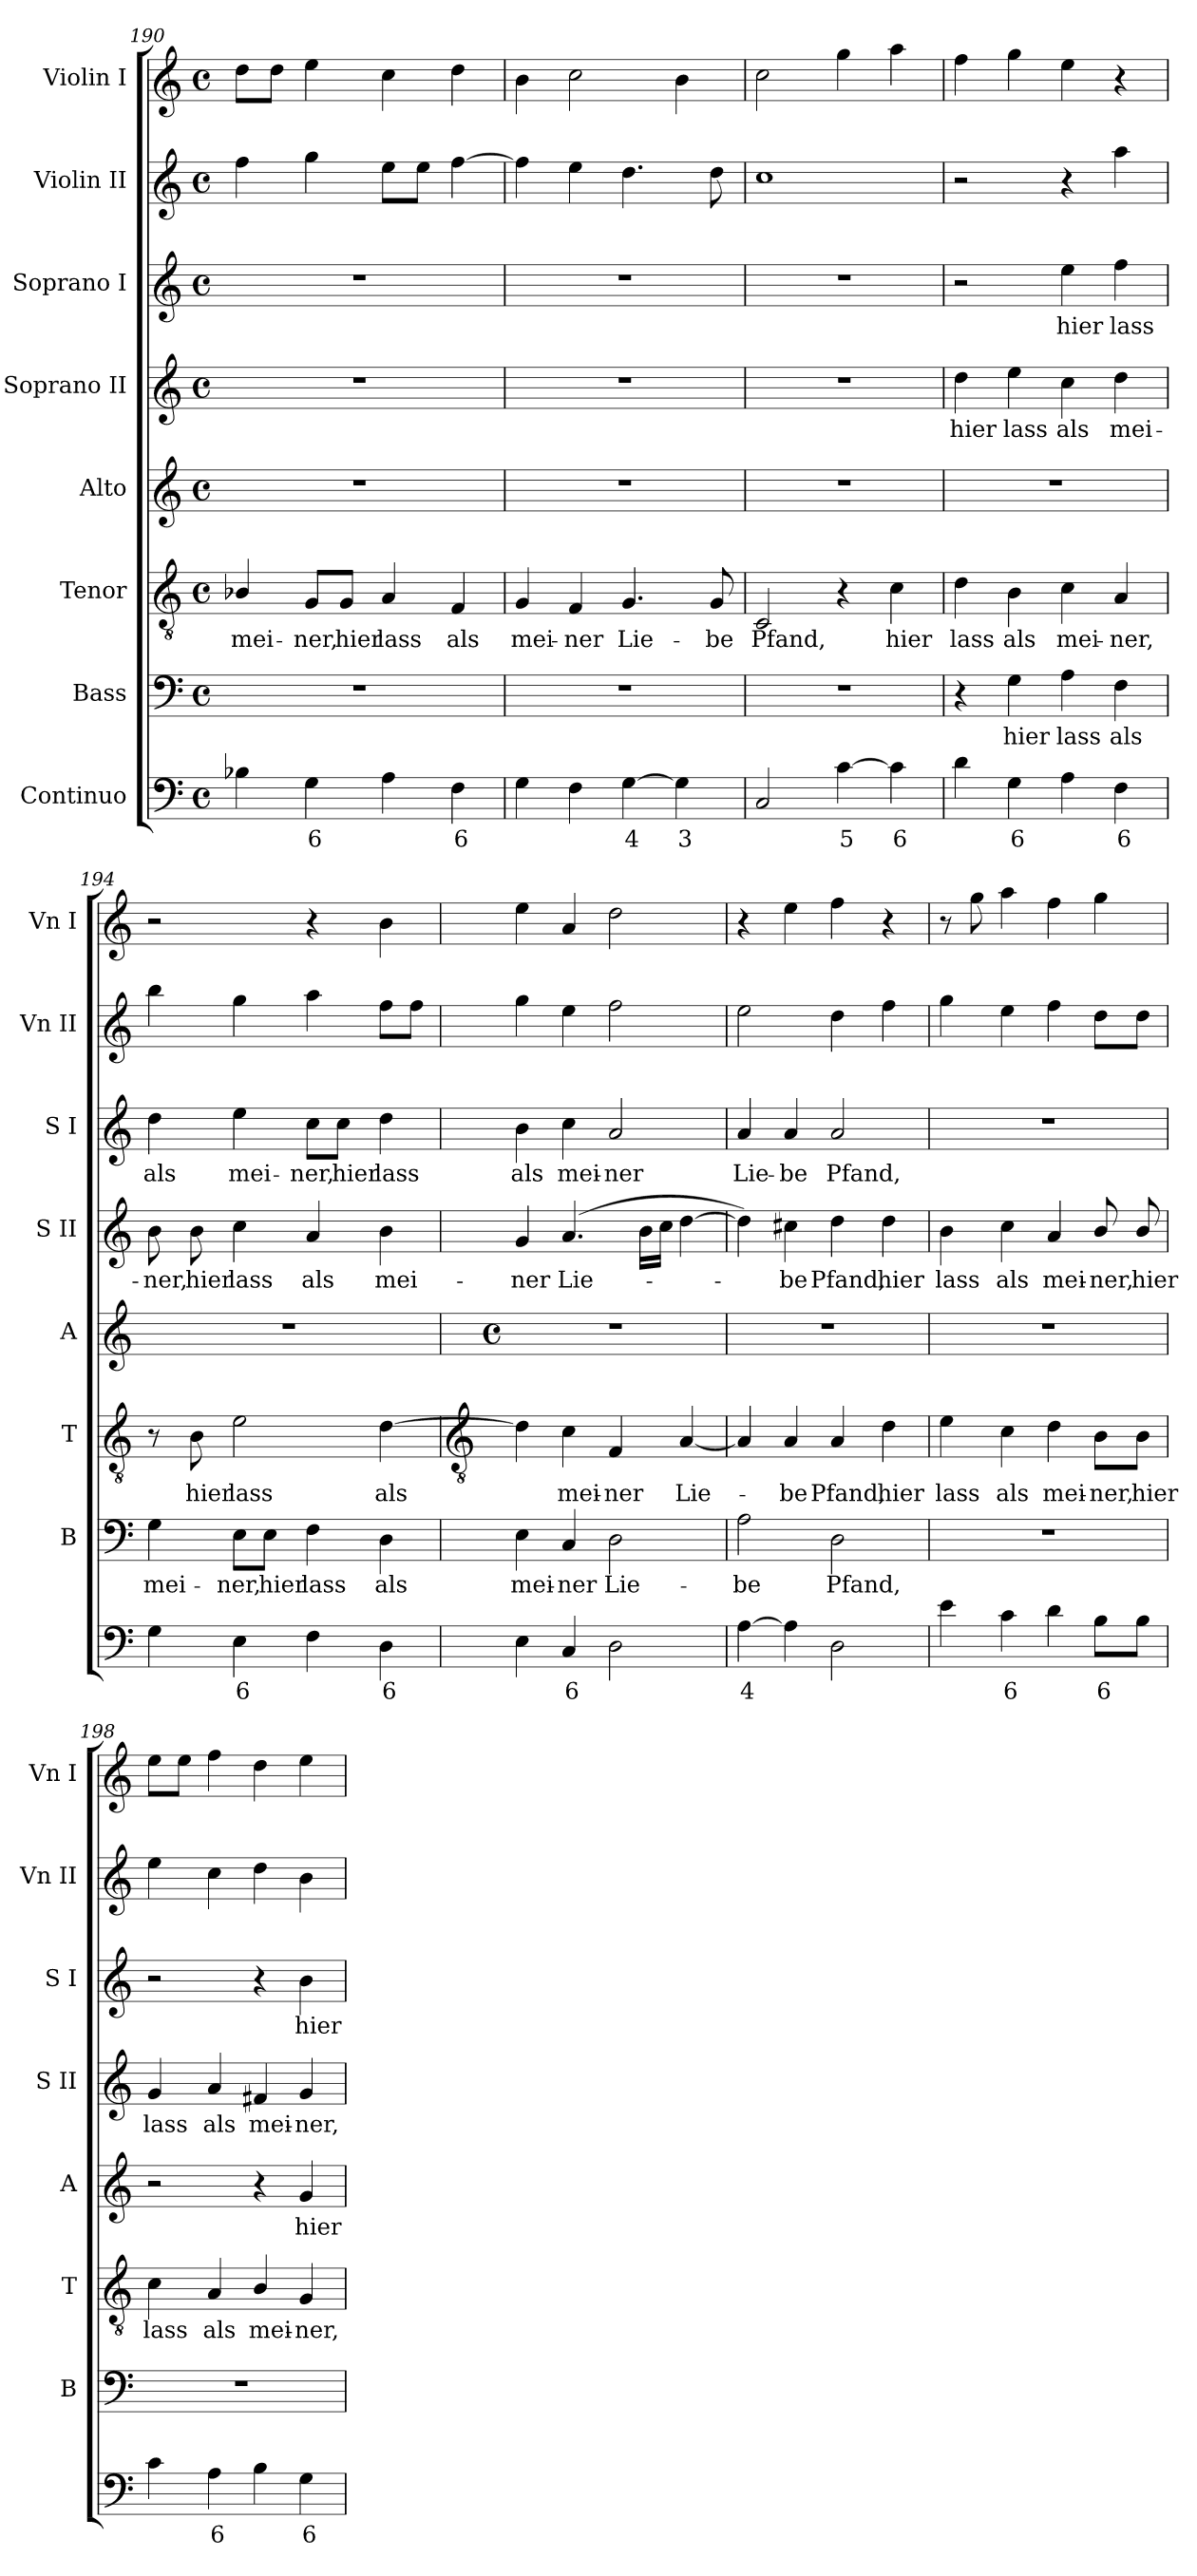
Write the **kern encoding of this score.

**kern	**text	**kern	**text	**kern	**text	**kern	**text	**kern	**text	**kern	**text	**kern	**kern
*part8	*part8	*part7	*part7	*part6	*part6	*part5	*part5	*part4	*part4	*part3	*part3	*part2	*part1
*staff8	*staff8	*staff7	*staff7	*staff6	*staff6	*staff5	*staff5	*staff4	*staff4	*staff3	*staff3	*staff2	*staff1
*I"Continuo	*	*I"Bass	*	*I"Tenor	*	*I"Alto	*	*I"Soprano II	*	*I"Soprano I	*	*I"Violin II	*I"Violin I
*	*	*I'B	*	*I'T	*	*I'A	*	*I'S II	*	*I'S I	*	*I'Vn II	*I'Vn I
!!LO:LB:g=z
*clefF4	*	*clefF4	*	*clefGv2	*	*clefG2	*	*clefG2	*	*clefG2	*	*clefG2	*clefG2
*k[]	*	*k[]	*	*k[]	*	*k[]	*	*k[]	*	*k[]	*	*k[]	*k[]
*C:	*	*C:	*	*C:	*	*C:	*	*C:	*	*C:	*	*C:	*C:
*M4/4	*	*M4/4	*	*M4/4	*	*M4/4	*	*M4/4	*	*M4/4	*	*M4/4	*M4/4
*met(c)	*	*met(c)	*	*met(c)	*	*met(c)	*	*met(c)	*	*met(c)	*	*met(c)	*met(c)
=190	=190	=190	=190	=190	=190	=190	=190	=190	=190	=190	=190	=190	=190
!	!	!	!	!	!LO:LY:b	!	!	!	!	!	!	!	!
4B-X	.	1r	.	4B-X/	mei-	1r	.	1r	.	1r	.	4ff	8ddL
.	.	.	.	.	.	.	.	.	.	.	.	.	8ddJ
!	!LO:LY:b	!	!	!	!LO:LY:b	!	!	!	!	!	!	!	!
4G	6	.	.	8G/L	-ner,	.	.	.	.	.	.	4gg	4ee
!	!	!	!	!	!LO:LY:b	!	!	!	!	!	!	!	!
.	.	.	.	8G/J	hier	.	.	.	.	.	.	.	.
!	!	!	!	!	!LO:LY:b	!	!	!	!	!	!	!	!
4A	.	.	.	4A	lass	.	.	.	.	.	.	8eeL	4cc
.	.	.	.	.	.	.	.	.	.	.	.	8eeJ	.
!	!LO:LY:b	!	!	!	!LO:LY:b	!	!	!	!	!	!	!	!
4F	6	.	.	4F	als	.	.	.	.	.	.	[4ff	4dd
=191	=191	=191	=191	=191	=191	=191	=191	=191	=191	=191	=191	=191	=191
!	!	!	!	!	!LO:LY:b	!	!	!	!	!	!	!	!
4G	.	1r	.	4G	mei-	1r	.	1r	.	1r	.	4ff]	4b
!	!	!	!	!	!LO:LY:b	!	!	!	!	!	!	!	!
4F	.	.	.	4F	-ner	.	.	.	.	.	.	4ee	2cc
!	!LO:LY:b	!	!	!	!LO:LY:b	!	!	!	!	!	!	!	!
[4G	4	.	.	4.G	Lie-	.	.	.	.	.	.	4.dd	.
!	!LO:LY:b	!	!	!	!	!	!	!	!	!	!	!	!
4G]	3	.	.	.	.	.	.	.	.	.	.	.	4b
!	!	!	!	!	!LO:LY:b	!	!	!	!	!	!	!	!
.	.	.	.	8G	-be	.	.	.	.	.	.	8dd	.
=192	=192	=192	=192	=192	=192	=192	=192	=192	=192	=192	=192	=192	=192
!	!	!	!	!	!LO:LY:b	!	!	!	!	!	!	!	!
2C	.	1r	.	2C	Pfand,	1r	.	1r	.	1r	.	1cc	2cc
!	!LO:LY:b	!	!	!	!	!	!	!	!	!	!	!	!
[4c	5	.	.	4r	.	.	.	.	.	.	.	.	4gg
!	!LO:LY:b	!	!	!	!LO:LY:b	!	!	!	!	!	!	!	!
4c]	6	.	.	4c	hier	.	.	.	.	.	.	.	4aa
=193	=193	=193	=193	=193	=193	=193	=193	=193	=193	=193	=193	=193	=193
!	!	!	!	!	!LO:LY:b	!	!	!	!LO:LY:b	!	!	!	!
4d	.	4r	.	4d	lass	1r	.	4dd	hier	2r	.	2r	4ff
!	!LO:LY:b	!	!LO:LY:b	!	!LO:LY:b	!	!	!	!LO:LY:b	!	!	!	!
4G	6	4G	hier	4B	als	.	.	4ee	lass	.	.	.	4gg
!	!	!	!LO:LY:b	!	!LO:LY:b	!	!	!	!LO:LY:b	!	!LO:LY:b	!	!
4A	.	4A	lass	4c	mei-	.	.	4cc	als	4ee	hier	4r	4ee
!	!LO:LY:b	!	!LO:LY:b	!	!LO:LY:b	!	!	!	!LO:LY:b	!	!LO:LY:b	!	!
4F	6	4F	als	4A	-ner,	.	.	4dd	mei-	4ff	lass	4aa	4r
=194	=194	=194	=194	=194	=194	=194	=194	=194	=194	=194	=194	=194	=194
!	!	!	!LO:LY:b	!	!	!	!	!	!LO:LY:b	!	!LO:LY:b	!	!
4G	.	4G	mei-	8r	.	1r	.	8b	-ner,	4dd	als	4bb	2r
!	!	!	!	!	!LO:LY:b	!	!	!	!LO:LY:b	!	!	!	!
.	.	.	.	8B	hier	.	.	8b	hier	.	.	.	.
!	!LO:LY:b	!	!LO:LY:b	!	!LO:LY:b	!	!	!	!LO:LY:b	!	!LO:LY:b	!	!
4E	6	8E\L	-ner,	2e	lass	.	.	4cc	lass	4ee	mei-	4gg	.
!	!	!	!LO:LY:b	!	!	!	!	!	!	!	!	!	!
.	.	8E\J	hier	.	.	.	.	.	.	.	.	.	.
!	!	!	!LO:LY:b	!	!	!	!	!	!LO:LY:b	!	!LO:LY:b	!	!
4F	.	4F	lass	.	.	.	.	4a	als	8cc\L	-ner,	4aa	4r
!	!	!	!	!	!	!	!	!	!	!	!LO:LY:b	!	!
.	.	.	.	.	.	.	.	.	.	8cc\J	hier	.	.
!	!LO:LY:b	!	!LO:LY:b	!	!LO:LY:b	!	!	!	!LO:LY:b	!	!LO:LY:b	!	!
4D	6	4D	als	[4d	als	.	.	4b	mei-	4dd	lass	8ffL	4b
.	.	.	.	.	.	.	.	.	.	.	.	8ffJ	.
!!LO:LB:g=z
=195	=195	=195	=195	=195	=195	=195	=195	=195	=195	=195	=195	=195	=195
*	*	*	*	*clefGv2	*	*	*	*	*	*	*	*	*
*	*	*	*	*	*	*k[]	*	*	*	*	*	*	*
*	*	*	*	*	*	*C:	*	*	*	*	*	*	*
*	*	*	*	*	*	*M4/4	*	*	*	*	*	*	*
*	*	*	*	*	*	*met(c)	*	*	*	*	*	*	*
!	!	!	!LO:LY:b	!	!	!	!	!	!LO:LY:b	!	!LO:LY:b	!	!
4E	.	4E	mei-	4d]	.	1r	.	4g	-ner	4b	als	4gg	4ee
!	!LO:LY:b	!	!LO:LY:b	!	!LO:LY:b	!	!	!	!LO:LY:b	!	!LO:LY:b	!	!
4C	6	4C	-ner	4c	mei-	.	.	(>4.a	Lie-	4cc	mei-	4ee	4a
!	!	!	!LO:LY:b	!	!LO:LY:b	!	!	!	!	!	!LO:LY:b	!	!
2D	.	2D	Lie-	4F	-ner	.	.	.	.	2a	-ner	2ff	2dd
.	.	.	.	.	.	.	.	16bLL	.	.	.	.	.
.	.	.	.	.	.	.	.	16ccJJ	.	.	.	.	.
!	!	!	!	!	!LO:LY:b	!	!	!	!	!	!	!	!
.	.	.	.	[4A	Lie-	.	.	[4dd	.	.	.	.	.
=196	=196	=196	=196	=196	=196	=196	=196	=196	=196	=196	=196	=196	=196
!	!LO:LY:b	!	!LO:LY:b	!	!	!	!	!	!	!	!LO:LY:b	!	!
[4A	4	2A	-be	4A]	.	1r	.	4dd])	.	4a	Lie-	2ee	4r
!	!	!	!	!	!LO:LY:b	!	!	!	!LO:LY:b	!	!LO:LY:b	!	!
4A]	.	.	.	4A	be	.	.	4cc#X	be	4a	-be	.	4ee
!	!	!	!LO:LY:b	!	!LO:LY:b	!	!	!	!LO:LY:b	!	!LO:LY:b	!	!
2D	.	2D	Pfand,	4A	Pfand,	.	.	4dd	Pfand,	2a	Pfand,	4dd	4ff
!	!	!	!	!	!LO:LY:b	!	!	!	!LO:LY:b	!	!	!	!
.	.	.	.	4d	hier	.	.	4dd	hier	.	.	4ff	4r
=197	=197	=197	=197	=197	=197	=197	=197	=197	=197	=197	=197	=197	=197
!	!	!	!	!	!LO:LY:b	!	!	!	!LO:LY:b	!	!	!	!
4e	.	1r	.	4e	lass	1r	.	4b	lass	1r	.	4gg	8r
.	.	.	.	.	.	.	.	.	.	.	.	.	8gg
!	!LO:LY:b	!	!	!	!LO:LY:b	!	!	!	!LO:LY:b	!	!	!	!
4c	6	.	.	4c	als	.	.	4cc	als	.	.	4ee	4aa
!	!	!	!	!	!LO:LY:b	!	!	!	!LO:LY:b	!	!	!	!
4d	.	.	.	4d	mei-	.	.	4a	mei-	.	.	4ff	4ff
!	!LO:LY:b	!	!	!	!LO:LY:b	!	!	!	!LO:LY:b	!	!	!	!
8BL	6	.	.	8B\L	-ner,	.	.	8b/	-ner,	.	.	8ddL	4gg
!	!	!	!	!	!LO:LY:b	!	!	!	!LO:LY:b	!	!	!	!
8BJ	.	.	.	8B\J	hier	.	.	8b/	hier	.	.	8ddJ	.
=198	=198	=198	=198	=198	=198	=198	=198	=198	=198	=198	=198	=198	=198
!	!	!	!	!	!LO:LY:b	!	!	!	!LO:LY:b	!	!	!	!
4c	.	1r	.	4c	lass	2r	.	4g	lass	2r	.	4ee	8eeL
.	.	.	.	.	.	.	.	.	.	.	.	.	8eeJ
!	!LO:LY:b	!	!	!	!LO:LY:b	!	!	!	!LO:LY:b	!	!	!	!
4A	6	.	.	4A	als	.	.	4a	als	.	.	4cc	4ff
!	!	!	!	!	!LO:LY:b	!	!	!	!LO:LY:b	!	!	!	!
4B	.	.	.	4B/	mei-	4r	.	4f#X	mei-	4r	.	4dd	4dd
!	!LO:LY:b	!	!	!	!LO:LY:b	!	!LO:LY:b	!	!LO:LY:b	!	!LO:LY:b	!	!
4G	6	.	.	4G	-ner,	4g	hier	4g	-ner,	4b	hier	4b	4ee
=	=	=	=	=	=	=	=	=	=	=	=	=	=
*-	*-	*-	*-	*-	*-	*-	*-	*-	*-	*-	*-	*-	*-
